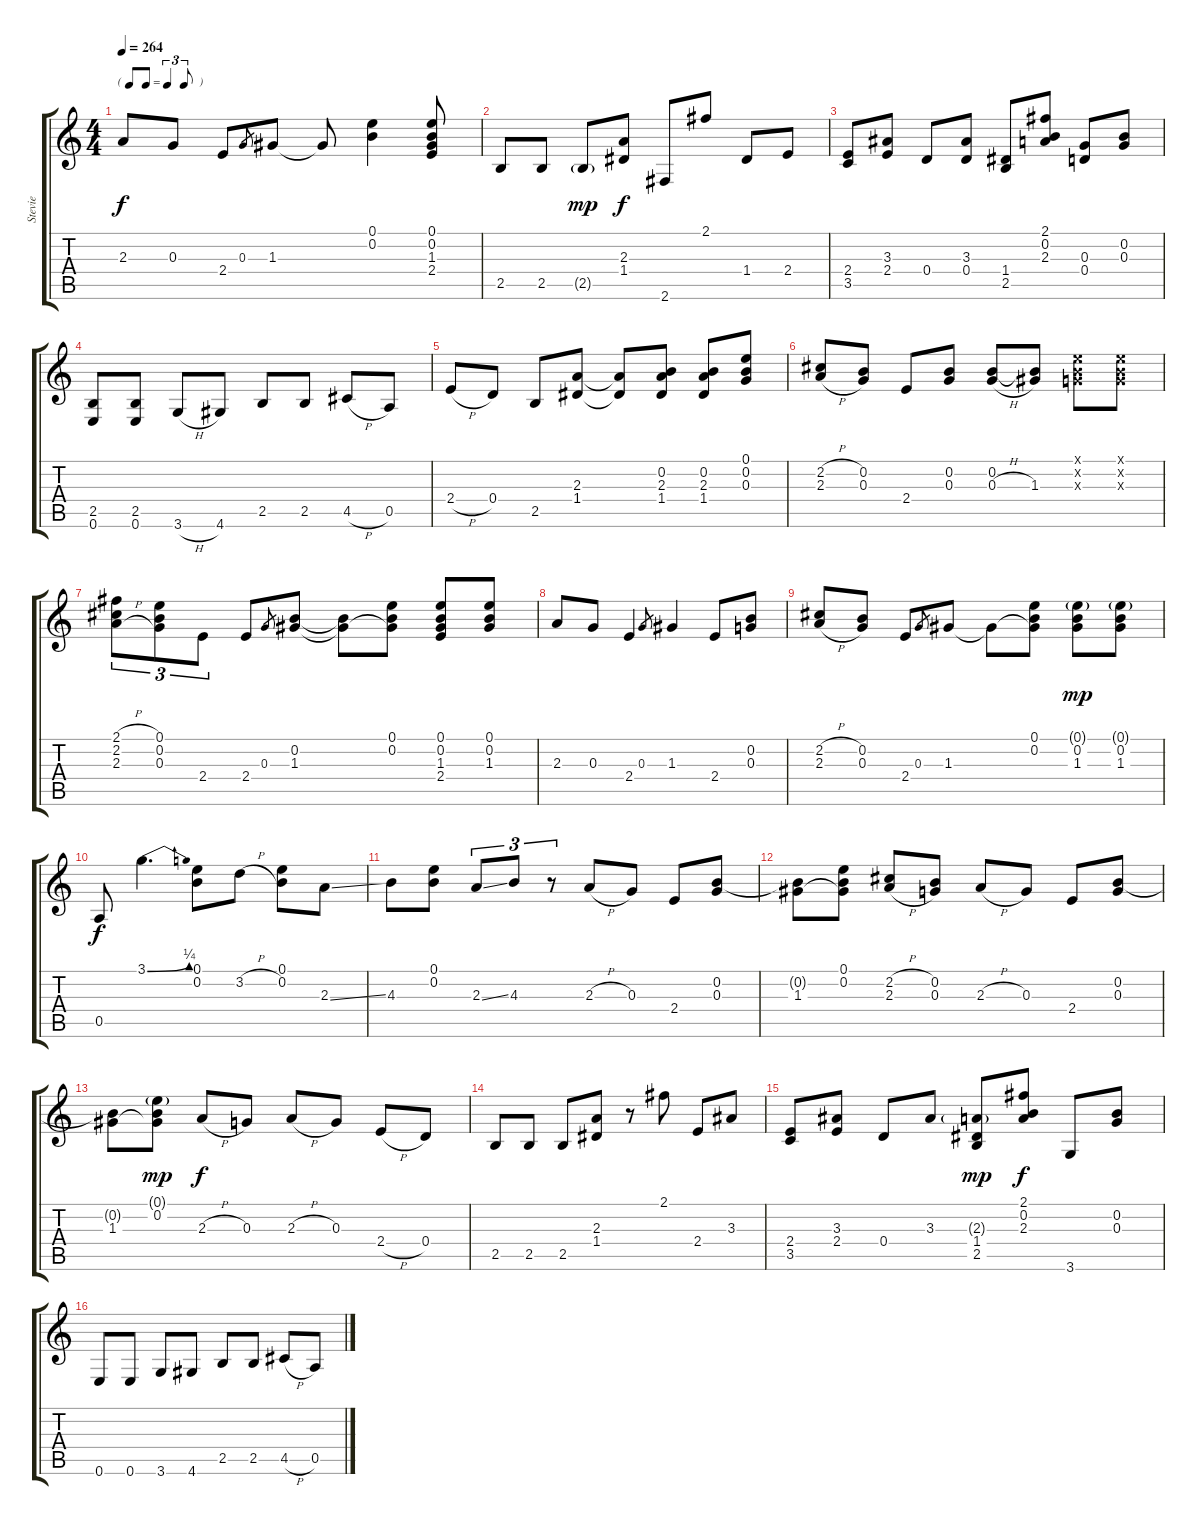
\track ("Stevie" "Stevie") {instrument distortionguitar}
\staff {score tabs}
\tuning (E4 B3 G3 D3 A2 E2) {hide}
\ts (4 4)
\tf triplet8th
\tempo 264
\clef g2
\ks c
2.3.8{dy f} 0.3.8 2.4.8 0.3.8{gr} 1.3.8 1.3{t}.8 (0.1 0.2).4 (0.1 0.2 1.3 2.4).8 |
2.5.8 2.5.8 2.5{g}.8{dy mp} (2.3 1.4).8{dy f} 2.6.8 2.1.8 1.4.8 2.4.8 |
(2.4 3.5).8 (3.3 2.4).8 0.4.8 (3.3 0.4).8 (1.4 2.5).8 (2.1 0.2 2.3).8 (0.3 0.4).8 (0.2 0.3).8 |
(2.5 0.6).8 (2.5 0.6).8 3.6{h}.8 4.6.8 2.5.8 2.5.8 4.5{h}.8 0.5.8 |
2.4{h}.8 0.4.8 2.5.8 (2.3 1.4).8 (2.3{t} 1.4{t}).8 (0.2 2.3 1.4).8 (0.2 2.3 1.4).8 (0.1 0.2 0.3).8 |
(2.2{h} 2.3{h}).8 (0.2 0.3).8 2.4.8 (0.2 0.3).8 (0.2 0.3{h}).8 (0.2{t} 1.3).8 (0.1{x} 0.2{x} 0.3{x}).8 (0.1{x} 0.2{x} 0.3{x}).8 |
(2.1{h} 2.2{h} 2.3{h}).8{tu (3 2)} (0.1 0.2 0.3).8{tu (3 2)} 2.4.8{tu (3 2)} 2.4.8 0.3.8{gr} (0.2 1.3).8 (0.2{t} 1.3{t}).8 (0.1 0.2 1.3{t}).8 (0.1 0.2 1.3 2.4).8 (0.1 0.2 1.3).8 |
2.3.8 0.3.8 2.4.4 0.3.8{gr} 1.3.4 2.4.8 (0.2 0.3).8 |
(2.2{h} 2.3{h}).8 (0.2 0.3).8 2.4.8 0.3.8{gr} 1.3.8 1.3{t}.8 (0.1 0.2 1.3{t}).8 (0.1{g} 0.2 1.3).8{dy mp} (0.1{g} 0.2 1.3).8 |
0.5.8{dy f} 3.1{be (bend 0 0 60 1)}.4{d} (0.1 0.2).8 3.2{h}.8 (0.1 0.2).8 2.3{ss}.8 |
4.3.8 (0.1 0.2).8 2.3{ss}.8{tu (3 2)} 4.3.8{tu (3 2)} r.8{tu (3 2)} 2.3{h}.8 0.3.8 2.4.8 (0.2 0.3).8 |
(0.2{t} 1.3).8 (0.1 0.2 1.3{t}).8 (2.2{h} 2.3{h}).8 (0.2 0.3).8 2.3{h}.8 0.3.8 2.4.8 (0.2 0.3).8 |
(0.2{t} 1.3).8 (0.1{g} 0.2 1.3{t}).8{dy mp} 2.3{h}.8{dy f} 0.3.8 2.3{h}.8 0.3.8 2.4{h}.8 0.4.8 |
2.5.8 2.5.8 2.5.8 (2.3 1.4).8 r.8 2.1.8 2.4.8 3.3.8 |
(2.4 3.5).8 (3.3 2.4).8 0.4.8 3.3.8 (2.3{g} 1.4 2.5).8{dy mp} (2.1 0.2 2.3).8{dy f} 3.6.8 (0.2 0.3).8 |
0.6.8 0.6.8 3.6.8 4.6.8 2.5.8 2.5.8 4.5{h}.8 0.5.8
